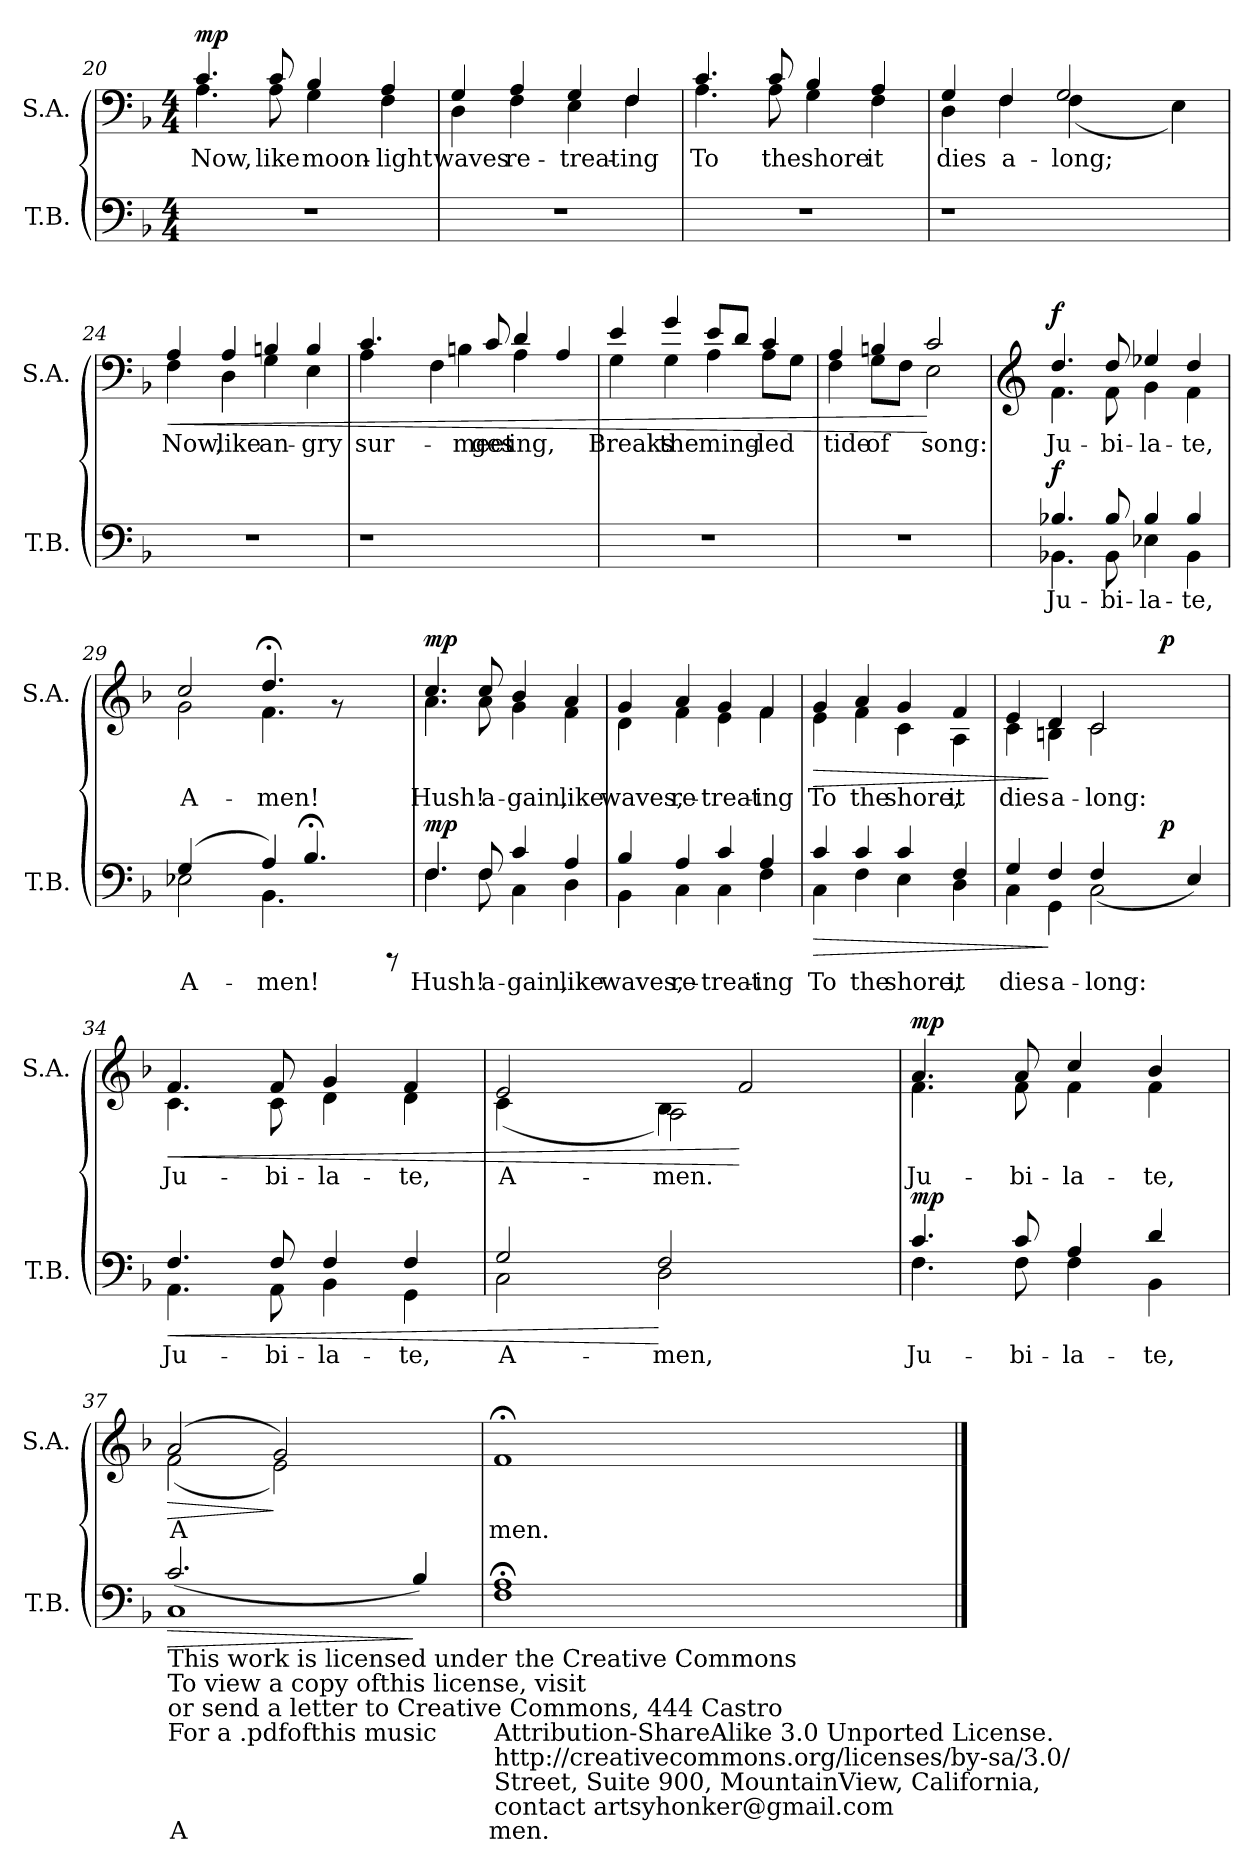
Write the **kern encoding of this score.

**kern	**text	**dynam	**kern	**text	**dynam
*part2	*part2	*part2	*part1	*part1	*part1
*staff2	*staff2	*staff2	*staff1	*staff1	*staff1
*I"T.B.	*	*	*I"S.A.	*	*
*I'T.B.	*	*	*I'S.A.	*	*
!!LO:PB:g=z
*clefF4	*	*	*clefF4	*	*
*k[b-]	*	*	*k[b-]	*	*
*F:	*	*	*F:	*	*
*M4/4	*	*	*M4/4	*	*
=20	=20	=20	=20	=20	=20
*	*	*	*^	*	*
!	!	!	!	!	!LO:LY:b:cj	!LO:DY:a
1r	.	.	4.c/	4.A\	Now,	mp
!	!	!	!	!	!LO:LY:b:cj	!
.	.	.	8c/	8A\	like	.
!	!	!	!	!	!LO:LY:b:cj	!
.	.	.	4B-/	4G\	moon-	.
!	!	!	!	!	!LO:LY:b:cj	!
.	.	.	4A/	4F\	-light	.
=21	=21	=21	=21	=21	=21	=21
!	!	!	!	!	!LO:LY:b:cj	!
1r	.	.	4G/	4D\	waves	.
!	!	!	!	!	!LO:LY:b:cj	!
.	.	.	4A/	4F\	re-	.
!	!	!	!	!	!LO:LY:b:cj	!
.	.	.	4G/	4E\	-treat-	.
!	!	!	!	!	!LO:LY:b:cj	!
.	.	.	4F/	4F\	-ing	.
=22	=22	=22	=22	=22	=22	=22
!	!	!	!	!	!LO:LY:b:cj	!
1r	.	.	4.c/	4.A\	To	.
!	!	!	!	!	!LO:LY:b:cj	!
.	.	.	8c/	8A\	the	.
!	!	!	!	!	!LO:LY:b:cj	!
.	.	.	4B-/	4G\	shore	.
!	!	!	!	!	!LO:LY:b:cj	!
.	.	.	4A/	4F\	it	.
=23	=23	=23	=23	=23	=23	=23
!	!	!	!	!	!LO:LY:b:cj	!
1r	.	.	4G/	4D\	dies	.
!	!	!	!	!	!LO:LY:b:cj	!
.	.	.	4F/	4F\	a-	.
!	!	!	!	!	!LO:LY:b:cj	!
.	.	.	2G/	(<4F\	-long;	.
.	.	.	.	2ryy	.	.
!	!	!	!	!	!LO:LY:b:cj	!
4ryy	.	.	4E\)	.	.	.
!!LO:LB:g=z	!!
=24	=24	=24	=24	=24	=24	=24
!	!	!	!	!	!LO:LY:b:cj	!LO:HP:b
1r	.	.	4A/	4F\	Now,	<
!	!	!	!	!	!LO:LY:b:cj	!
.	.	.	4A/	4D\	like	.
!	!	!	!	!	!LO:LY:b:cj	!
.	.	.	4Bn/	4G\	an-	.
!	!	!	!	!	!LO:LY:b:cj	!
.	.	.	4B/	4E\	-gry	.
=25	=25	=25	=25	=25	=25	=25
!	!	!	!	!	!LO:LY:b:cj	!
1r	.	.	4.c/	4A\	sur-	.
.	.	.	.	4ryy	.	.
.	.	.	4F\	.	.	.
!	!	!	!	!	!LO:LY:b:cj	!
.	.	.	.	4Bn\	meet-	.
!	!	!	!	!	!LO:LY:b:cj	!
.	.	.	8c/	.	-ges	.
!	!	!	!	!	!LO:LY:b:cj	!
.	.	.	4d/	4A\	-ing,	.
4ryy	.	.	4A/	4ryy	.	.
=26	=26	=26	=26	=26	=26	=26
!	!	!	!	!	!LO:LY:b:cj	!
1r	.	.	4e/	4G\	Breaks	.
!	!	!	!	!	!LO:LY:b:cj	!
.	.	.	4g/	4G\	the	.
!	!	!	!	!	!LO:LY:b:cj	!
.	.	.	4A\	8e/L	ming-	.
!	!	!	!	!	!LO:LY:b:cj	!
.	.	.	.	8d/J	--	.
!	!	!	!	!	!LO:LY:b:cj	!
.	.	.	4c/	8A\L	-led	.
!	!	!	!	!	!LO:LY:b:cj	!
.	.	.	.	8G\J	.	.
=27	=27	=27	=27	=27	=27	=27
!	!	!	!	!	!LO:LY:b:cj	!
1r	.	.	4A/	4F\	tide	.
!	!	!	!	!	!LO:LY:b:cj	!
.	.	.	4Bn/	8G\L	of	.
!	!	!	!	!	!LO:LY:b:cj	!
.	.	.	.	8F\J	.	.
!	!	!	!	!	!LO:LY:b:cj	!
.	.	.	2c/	2E\	song:	[
!!LO:LB:g=z	!!
=28	=28	=28	=28	=28	=28	=28
*	*	*	*clefG2	*	*	*
*^	*	*	*	*	*	*
!	!	!LO:LY:b:cj	!LO:DY:a	!	!	!LO:LY:b:cj	!LO:DY:a
4.B-X/	4.BB-X\	Ju-	f	4.dd/	4.f\	Ju-	f
!	!	!LO:LY:b:cj	!	!	!	!LO:LY:b:cj	!
8B-/	8BB-\	-bi-	.	8dd/	8f\	-bi-	.
!	!	!LO:LY:b:cj	!	!	!	!LO:LY:b:cj	!
4B-/	4E-X\	-la-	.	4ee-X/	4g\	-la-	.
!	!	!LO:LY:b:cj	!	!	!	!LO:LY:b:cj	!
4B-/	4BB-\	-te,	.	4dd/	4f\	-te,	.
=29	=29	=29	=29	=29	=29	=29	=29
!	!	!LO:LY:b:cj	!	!	!	!LO:LY:b:cj	!
2E-X\	(>4G/	A-	.	2cc/	2g\	A-	.
.	4ryy	.	.	.	.	.	.
!	!	!LO:LY:b:cj	!	!	!	!	!
!	!	!LO:LY:b:cj	!	!	!	!LO:LY:b:cj	!
4A/)	4.BB-\	-men!	.	4.dd;<;/	4.f\	-men!	.
4.B-;<;/	.	.	.	.	.	.	.
.	4.ryy	.	.	8rf	4ryy	.	.
.	.	.	.	4ryy	.	.	.
8rCCC	.	.	.	.	8ryy	.	.
=30	=30	=30	=30	=30	=30	=30	=30
!	!	!LO:LY:b:cj	!LO:DY:a	!	!	!LO:LY:b:cj	!LO:DY:a
4.F/	4.F\	Hush!	mp	4.cc/	4.a\	Hush!	mp
!	!	!LO:LY:b:cj	!	!	!	!LO:LY:b:cj	!
8F/	8F\	a-	.	8cc/	8a\	a-	.
!	!	!LO:LY:b:cj	!	!	!	!LO:LY:b:cj	!
4c/	4C\	-gain,	.	4b-/	4g\	-gain,	.
!	!	!LO:LY:b:cj	!	!	!	!LO:LY:b:cj	!
4A/	4D\	like	.	4a/	4f\	like	.
=31	=31	=31	=31	=31	=31	=31	=31
!	!	!LO:LY:b:cj	!	!	!	!LO:LY:b:cj	!
4B-/	4BB-\	waves,	.	4g/	4d\	waves,	.
!	!	!LO:LY:b:cj	!	!	!	!LO:LY:b:cj	!
4A/	4C\	re-	.	4a/	4f\	re-	.
!	!	!LO:LY:b:cj	!	!	!	!LO:LY:b:cj	!
4c/	4C\	-treat-	.	4g/	4e\	-treat-	.
!	!	!LO:LY:b:cj	!	!	!	!LO:LY:b:cj	!
4A/	4F\	-ing	.	4f/	4f\	-ing	.
!!LO:LB:g=z	!!
=32	=32	=32	=32	=32	=32	=32	=32
!	!	!LO:LY:b:cj	!LO:HP:b	!	!	!LO:LY:b:cj	!LO:HP:b
4c/	4C\	To	>	4g/	4e\	To	>
!	!	!LO:LY:b:cj	!	!	!	!LO:LY:b:cj	!
4c/	4F\	the	.	4a/	4f\	the	.
!	!	!LO:LY:b:cj	!	!	!	!LO:LY:b:cj	!
4c/	4E\	shore,	.	4g/	4c\	shore,	.
!	!	!LO:LY:b:cj	!	!	!	!LO:LY:b:cj	!
4F/	4D\	it	.	4f/	4A\	it	.
=33	=33	=33	=33	=33	=33	=33	=33
!	!	!LO:LY:b:cj	!	!	!	!LO:LY:b:cj	!
*	*^	*	*	*	*^	*	*
4G/	4C\	2..ryy	dies	.	4e/	4c\	2..ryy	dies	.
!	!	!	!LO:LY:b:cj	!	!	!	!	!LO:LY:b:cj	!
4F/	4GG\	.	a-	]	4d/	4Bn\	.	a-	]
!	!	!	!LO:LY:b:cj	!	!	!	!	!LO:LY:b:cj	!
2C\	(>4F/	.	-long:	.	2c/	2c\	.	-long:	.
.	2ryy	.	.	.	.	.	.	.	.
!	!	!	!	!LO:DY:a	!	!	!	!	!LO:DY:a
.	.	4.ryy	.	p	.	.	4.ryy	.	p
!	!	!	!LO:LY:b:cj	!	!	!	!	!	!
4E/)	.	.	.	.	4ryy	4ryy	.	.	.
=34	=34	=34	=34	=34	=34	=34	=34	=34	=34
!	!	!	!LO:LY:b:cj	!LO:HP:b	!	!	!	!LO:LY:b:cj	!LO:HP:b
*	*v	*v	*	*	*	*	*	*	*
*	*	*	*	*	*v	*v	*	*
4.F/	4.AA\	Ju-	<	4.f/	4.c\	Ju-	<
!	!	!LO:LY:b:cj	!	!	!	!LO:LY:b:cj	!
8F/	8AA\	-bi-	.	8f/	8c\	-bi-	.
!	!	!LO:LY:b:cj	!	!	!	!LO:LY:b:cj	!
4F/	4BB-\	-la-	.	4g/	4d\	-la-	.
!	!	!LO:LY:b:cj	!	!	!	!LO:LY:b:cj	!
4F/	4GG\	-te,	.	4f/	4d\	-te,	.
=35	=35	=35	=35	=35	=35	=35	=35
!	!	!LO:LY:b:cj	!	!	!	!LO:LY:b:cj	!
2G/	2C\	A-	.	2e/	(<4c\	A-	.
.	.	.	.	.	4ryy	.	.
!	!	!LO:LY:b:cj	!	!	!	!LO:LY:b:cj	!
!	!	!	!	!	!	!LO:LY:b:cj	!
2F/	2D\	-men,	[	4B-\)	2A\	-men.	.
.	.	.	.	2f/	.	.	[
4ryy	4ryy	.	.	.	4ryy	.	.
!!LO:LB:g=z	!!
=36	=36	=36	=36	=36	=36	=36	=36
!	!	!LO:LY:b:cj	!LO:DY:a	!	!	!LO:LY:b:cj	!LO:DY:a
4.c/	4.F\	Ju-	mp	4.a/	4.f\	Ju-	mp
!	!	!LO:LY:b:cj	!	!	!	!LO:LY:b:cj	!
8c/	8F\	-bi-	.	8a/	8f\	-bi-	.
!	!	!LO:LY:b:cj	!	!	!	!LO:LY:b:cj	!
4A/	4F\	-la-	.	4cc/	4f\	-la-	.
!	!	!LO:LY:b:cj	!	!	!	!LO:LY:b:cj	!
4d/	4BB-\	-te,	.	4b-/	4f\	-te,	.
=37	=37	=37	=37	=37	=37	=37	=37
!LO:TX:b:t=This work is licensed under the Creative Commons	!	!	!	!	!	!	!
!LO:TX:b:t=To view a copy ofthis license, visit	!	!	!	!	!	!	!
!LO:TX:b:t=or send a letter to Creative Commons, 444 Castro	!	!	!	!	!	!	!
!LO:TX:b:t=For a .pdfofthis music	!	!	!	!	!	!	!
!	!	!LO:LY:b:cj	!LO:HP:b	!	!	!LO:LY:b:cj	!LO:HP:b
1C	(>2.c/	A-	>	(>2a/	(<2f\	A-	>
!	!	!	!	!	!	!LO:LY:b:cj	!
.	.	.	.	2g/)	2e\)	--	]
.	2ryy	.	.	.	.	.	.
!	!	!LO:LY:b:cj	!	!	!	!	!
4B-/)	.	--	]	4ryy	4ryy	.	.
*v	*v	*	*	*	*	*	*
=38	=38	=38	=38	=38	=38	=38
!LO:TX:b:t=Attribution-ShareAlike 3.0 Unported License.	!	!	!	!	!	!
!LO:TX:b:t=http&colon;//creativecommons.org/licenses/by-sa/3.0/	!	!	!	!	!	!
!LO:TX:b:t=Street, Suite 900, MountainView, California,	!	!	!	!	!	!
!LO:TX:b:t=contact artsyhonker@gmail.com	!	!	!	!	!	!
!	!LO:LY:b:cj	!	!	!	!LO:LY:b:cj	!
*	*	*	*v	*v	*	*
1A;< 1F;<	-men.	.	1f;<	-men.	.
==	==	==	==	==	==
*-	*-	*-	*-	*-	*-
